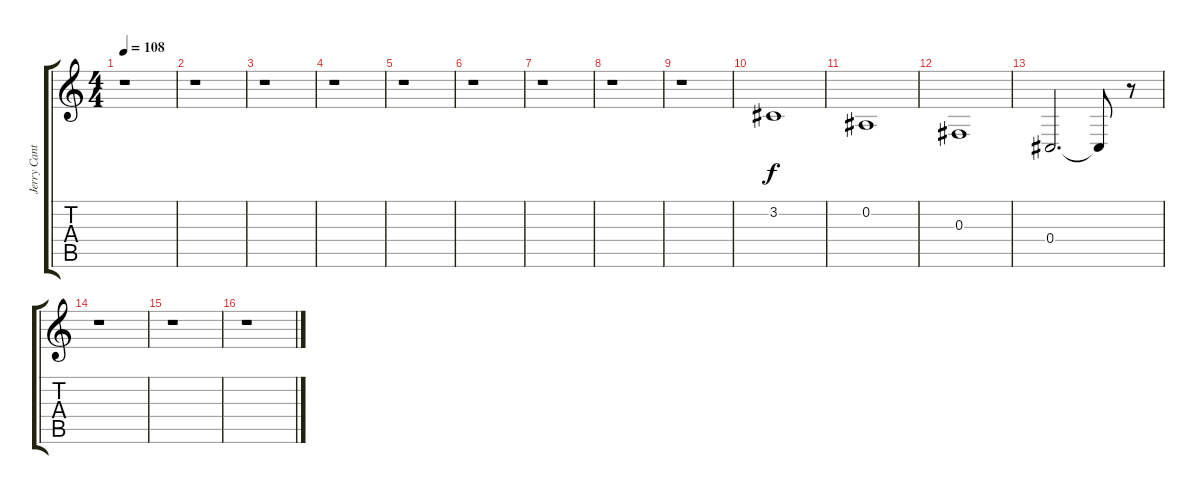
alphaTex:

\track ("Jerry Cantrell - Backing Vocals" "Jerry Cant") {instrument tremolostrings}
\staff {score tabs}
\tuning (Eb4 Bb3 Gb3 Db3 Ab2 Eb2) {hide}
\ts (4 4)
\tempo 108
\clef g2
\ks c
r.1{dy f} |
r.1 |
r.1 |
r.1 |
r.1 |
r.1 |
r.1 |
r.1 |
r.1 |
3.2.1 |
0.2.1 |
0.3.1 |
0.4.2{d} 0.4{t}.8 r.8 |
r.1 |
r.1 |
r.1
